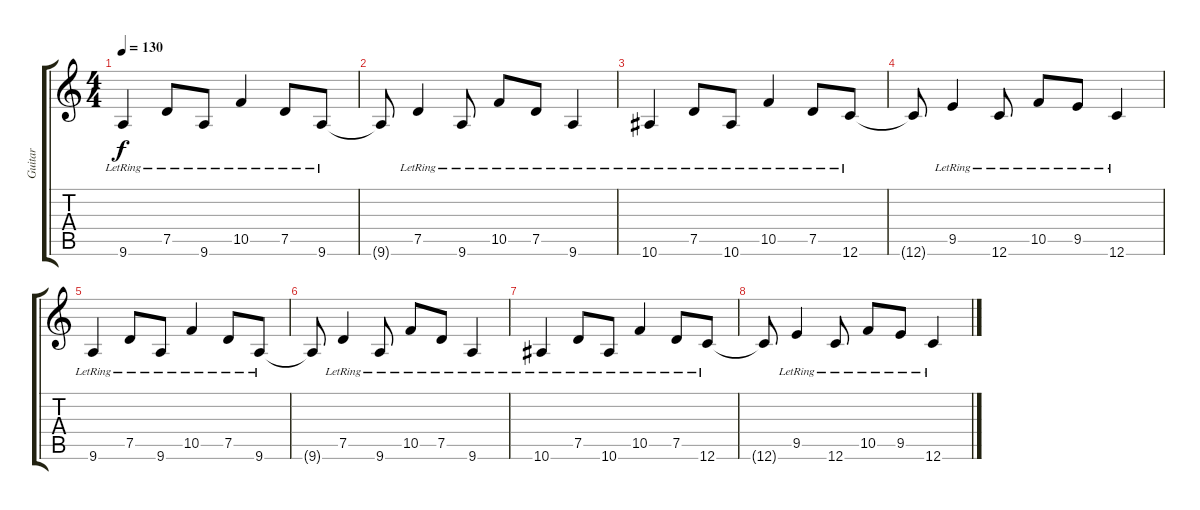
\track ("Guitar " "Guitar ") {instrument acousticguitarsteel}
\staff {score tabs}
\tuning (D4 A3 F3 C3 G2 C2) {hide}
\ts (4 4)
\tempo 130
\clef g2
\ks c
9.6{lr}.4{dy f} 7.5{lr}.8 9.6{lr}.8 10.5{lr}.4 7.5{lr}.8 9.6{lr}.8 |
9.6{t}.8 7.5{lr}.4 9.6{lr}.8 10.5{lr}.8 7.5{lr}.8 9.6{lr}.4 |
10.6{lr}.4 7.5{lr}.8 10.6{lr}.8 10.5{lr}.4 7.5{lr}.8 12.6{lr}.8 |
12.6{t}.8 9.5{lr}.4 12.6{lr}.8 10.5{lr}.8 9.5{lr}.8 12.6{lr}.4 |
9.6{lr}.4 7.5{lr}.8 9.6{lr}.8 10.5{lr}.4 7.5{lr}.8 9.6{lr}.8 |
9.6{t}.8 7.5{lr}.4 9.6{lr}.8 10.5{lr}.8 7.5{lr}.8 9.6{lr}.4 |
10.6{lr}.4 7.5{lr}.8 10.6{lr}.8 10.5{lr}.4 7.5{lr}.8 12.6{lr}.8 |
12.6{t}.8 9.5{lr}.4 12.6{lr}.8 10.5{lr}.8 9.5{lr}.8 12.6{lr}.4
